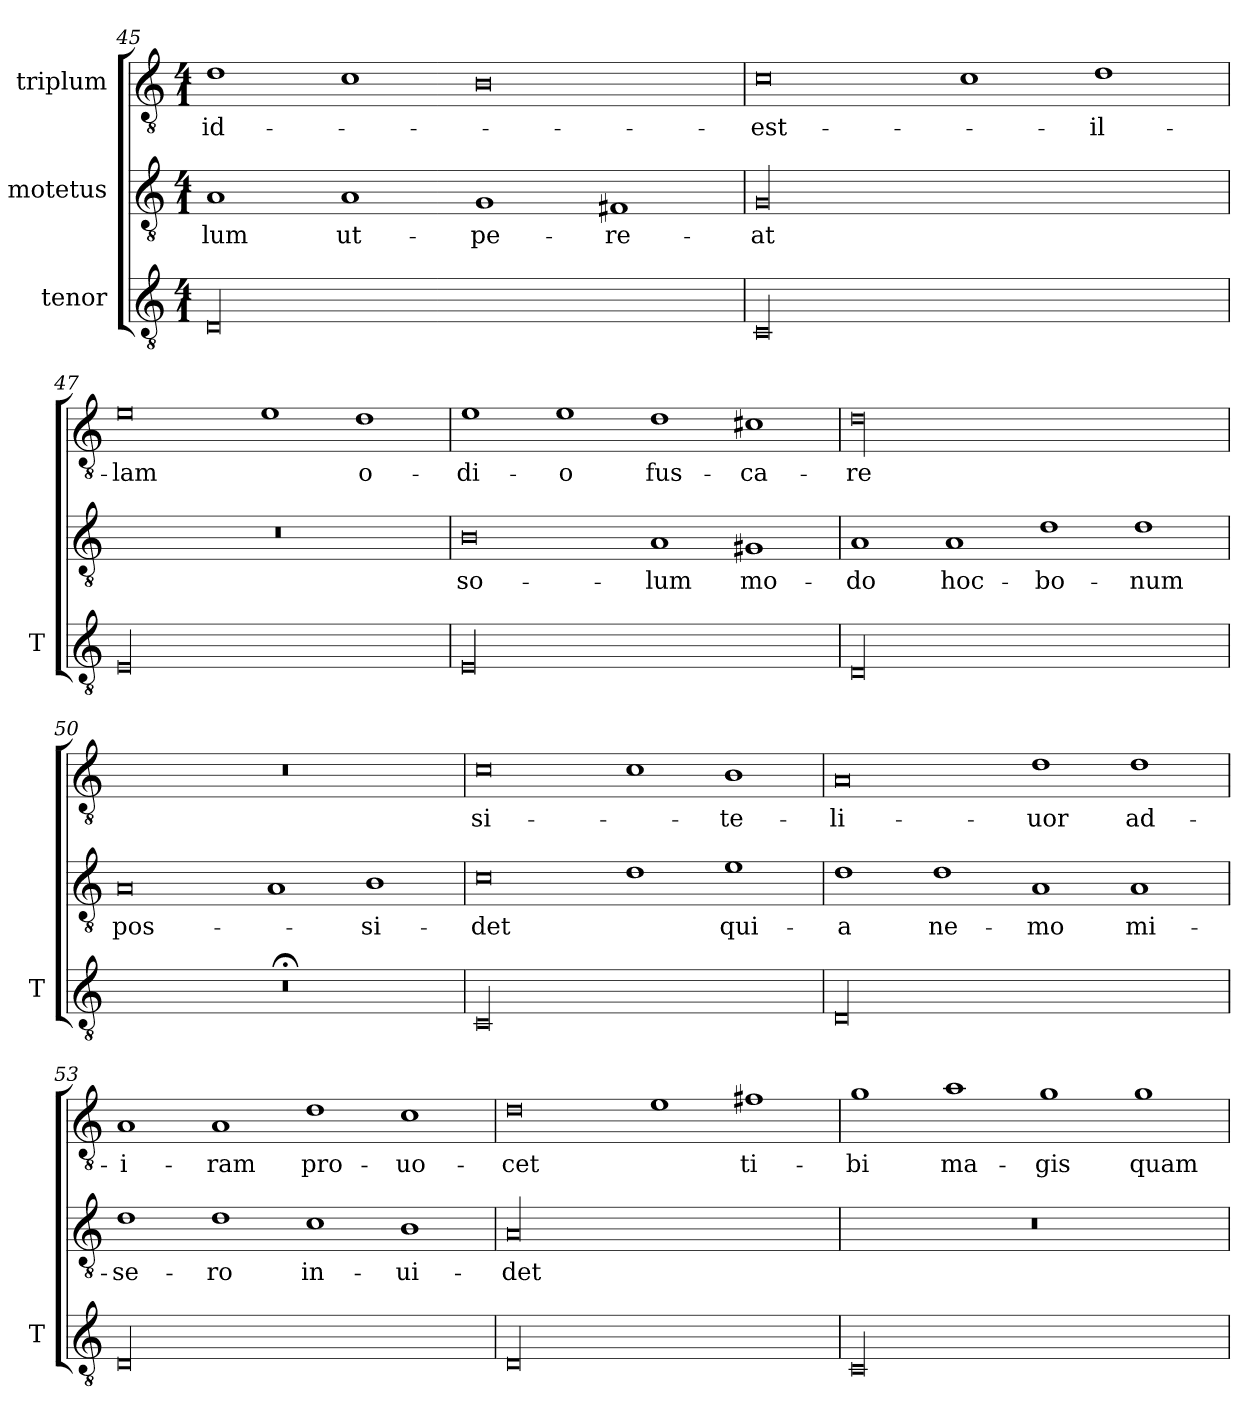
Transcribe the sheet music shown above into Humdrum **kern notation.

**kern	**kern	**text	**kern	**text
*part3	*part2	*part2	*part1	*part1
*staff3	*staff2	*staff2	*staff1	*staff1
*I"tenor	*I"motetus	*	*I"triplum	*
*I'T	*	*	*	*
*clefGv2	*clefGv2	*	*clefGv2	*
*k[]	*k[]	*	*k[]	*
*C:	*C:	*	*C:	*
*M4/1	*M4/1	*	*M4/1	*
=45	=45	=45	=45	=45
00D/	1A/	-lum	1d\	id-
.	1A/	ut-	1c\	.
.	1G/	pe-	0B\	.
.	1F#Xi/	-re-	.	.
!!LO:LB:g=z
=46	=46	=46	=46	=46
00C/	00G/	-at	0c\	est-
.	.	.	1c\	.
.	.	.	1d\	il-
=47	=47	=47	=47	=47
00E/	00r	.	0e\	-lam
.	.	.	1e\	.
.	.	.	1d\	o-
=48	=48	=48	=48	=48
00E/	0B\	so-	1e\	-di-
.	.	.	1e\	-o
.	1A/	-lum	1d\	fus-
.	1G#Xi/	mo-	1c#Xi\	-ca-
=49	=49	=49	=49	=49
00D/	1A/	-do	00d\	-re
.	1A/	hoc-	.	.
.	1d\	bo-	.	.
.	1d\	-num	.	.
=50	=50	=50	=50	=50
00r;<	0A/	pos-	00r	.
.	1A/	.	.	.
.	1B\	-si-	.	.
=51	=51	=51	=51	=51
00C/	0c\	-det	0c\	si-
.	1d\	.	1c\	.
.	1e\	qui-	1B\	te-
!!LO:PB:g=z
=52	=52	=52	=52	=52
00D/	1d\	-a	0A/	li-
.	1d\	ne-	.	.
.	1A/	-mo	1d\	-uor
.	1A/	mi-	1d\	ad-
=53	=53	=53	=53	=53
00D/	1d\	-se-	1A/	i-
.	1d\	-ro	1A/	-ram
.	1c\	in-	1d\	pro-
.	1B\	-ui-	1c\	-uo-
=54	=54	=54	=54	=54
00D/	00A/	-det	0d\	-cet
.	.	.	1e\	.
.	.	.	1f#Xi\	ti-
=55	=55	=55	=55	=55
00C/	00r	.	1g\	-bi
.	.	.	1a\	ma-
.	.	.	1g\	-gis
.	.	.	1g\	quam-
=	=	=	=	=
*-	*-	*-	*-	*-
